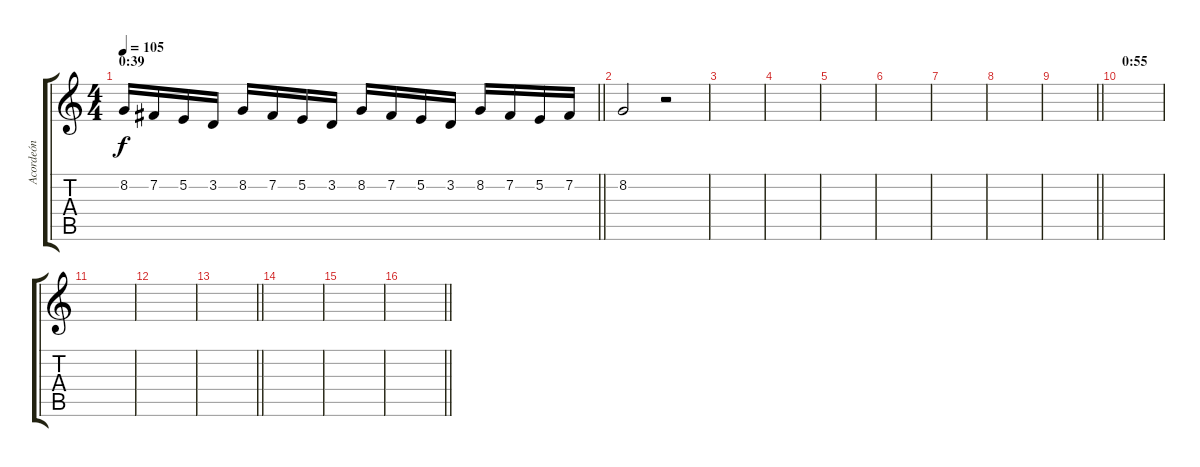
\track ("Acordeón" "Acordeón") {instrument accordion}
\staff {score tabs}
\tuning (E4 B3 G3 D3 A2 E2) {hide}
\ts (4 4)
\section ("" "0:39")
\tempo 105
\clef g2
\barLineRight lightlight
\ks c
8.2.16{dy f} 7.2.16 5.2.16 3.2.16 8.2.16 7.2.16 5.2.16 3.2.16 8.2.16 7.2.16 5.2.16 3.2.16 8.2.16 7.2.16 5.2.16 7.2.16 |
8.2.2 r.2 |
|
|
|
|
|
|
\barLineRight lightlight
|
\section ("" "0:55")
|
|
|
\barLineRight lightlight
|
|
|
\barLineRight lightlight
